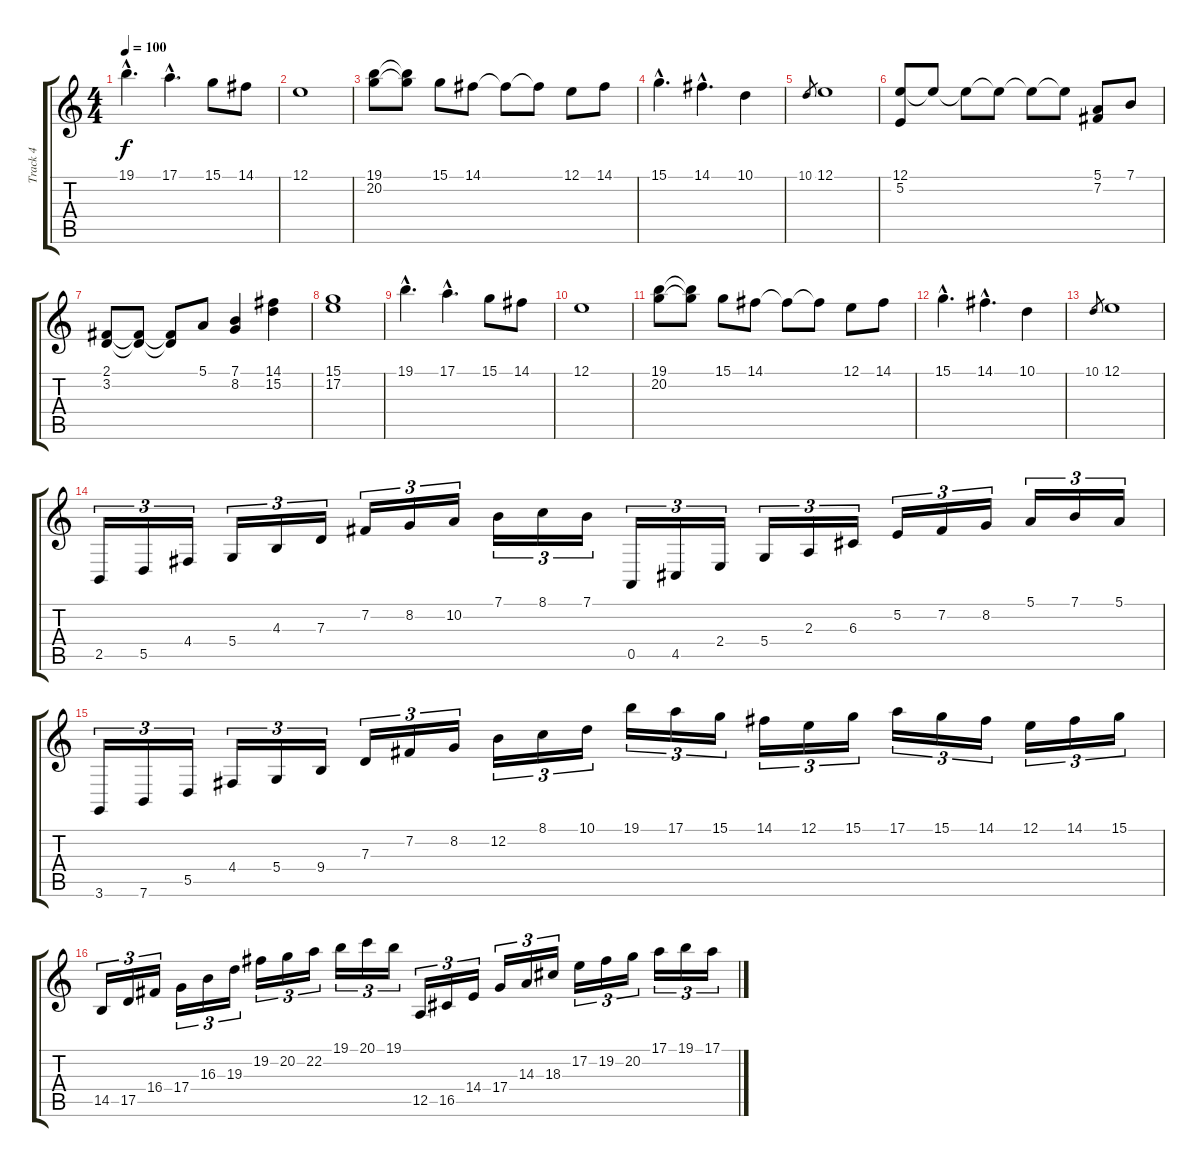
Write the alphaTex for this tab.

\track ("Track 4" "Track 4") {instrument acousticgrandpiano}
\staff {score tabs}
\tuning (E4 B3 G3 D3 A2 E2) {hide}
\ts (4 4)
\tempo 100
\clef g2
\ks c
19.1{hac}.4{d dy f} 17.1{hac}.4{d} 15.1.8 14.1.8 |
12.1.1 |
(19.1 20.2).8 (19.1{t} 20.2{t}).8 15.1.8 14.1.8 14.1{t}.8 14.1{t}.8 12.1.8 14.1.8 |
15.1{hac}.4{d} 14.1{hac}.4{d} 10.1.4 |
10.1.8{gr} 12.1.1 |
(12.1 5.2).8 12.1{t}.8 12.1{t}.8 12.1{t}.8 12.1{t}.8 12.1{t}.8 (5.1 7.2).8 7.1.8 |
(2.1 3.2).8 (2.1{t} 3.2{t}).8 (2.1{t} 3.2{t}).8 5.1.8 (7.1 8.2).4 (14.1 15.2).4 |
(15.1 17.2).1 |
19.1{hac}.4{d} 17.1{hac}.4{d} 15.1.8 14.1.8 |
12.1.1 |
(19.1 20.2).8 (19.1{t} 20.2{t}).8 15.1.8 14.1.8 14.1{t}.8 14.1{t}.8 12.1.8 14.1.8 |
15.1{hac}.4{d} 14.1{hac}.4{d} 10.1.4 |
10.1.8{gr} 12.1.1 |
2.5.16{tu (3 2) instrument lead2sawtooth} 5.5.16{tu (3 2)} 4.4.16{tu (3 2)} 5.4.16{tu (3 2)} 4.3.16{tu (3 2)} 7.3.16{tu (3 2)} 7.2.16{tu (3 2)} 8.2.16{tu (3 2)} 10.2.16{tu (3 2)} 7.1.16{tu (3 2)} 8.1.16{tu (3 2)} 7.1.16{tu (3 2)} 0.5.16{tu (3 2)} 4.5.16{tu (3 2)} 2.4.16{tu (3 2)} 5.4.16{tu (3 2)} 2.3.16{tu (3 2)} 6.3.16{tu (3 2)} 5.2.16{tu (3 2)} 7.2.16{tu (3 2)} 8.2.16{tu (3 2)} 5.1.16{tu (3 2)} 7.1.16{tu (3 2)} 5.1.16{tu (3 2)} |
3.6.16{tu (3 2)} 7.6.16{tu (3 2)} 5.5.16{tu (3 2)} 4.4.16{tu (3 2)} 5.4.16{tu (3 2)} 9.4.16{tu (3 2)} 7.3.16{tu (3 2)} 7.2.16{tu (3 2)} 8.2.16{tu (3 2)} 12.2.16{tu (3 2)} 8.1.16{tu (3 2)} 10.1.16{tu (3 2)} 19.1.16{tu (3 2)} 17.1.16{tu (3 2)} 15.1.16{tu (3 2)} 14.1.16{tu (3 2)} 12.1.16{tu (3 2)} 15.1.16{tu (3 2)} 17.1.16{tu (3 2)} 15.1.16{tu (3 2)} 14.1.16{tu (3 2)} 12.1.16{tu (3 2)} 14.1.16{tu (3 2)} 15.1.16{tu (3 2)} |
14.5.16{tu (3 2) instrument lead2sawtooth} 17.5.16{tu (3 2)} 16.4.16{tu (3 2)} 17.4.16{tu (3 2)} 16.3.16{tu (3 2)} 19.3.16{tu (3 2)} 19.2.16{tu (3 2)} 20.2.16{tu (3 2)} 22.2.16{tu (3 2)} 19.1.16{tu (3 2)} 20.1.16{tu (3 2)} 19.1.16{tu (3 2)} 12.5.16{tu (3 2)} 16.5.16{tu (3 2)} 14.4.16{tu (3 2)} 17.4.16{tu (3 2)} 14.3.16{tu (3 2)} 18.3.16{tu (3 2)} 17.2.16{tu (3 2)} 19.2.16{tu (3 2)} 20.2.16{tu (3 2)} 17.1.16{tu (3 2)} 19.1.16{tu (3 2)} 17.1.16{tu (3 2)}
